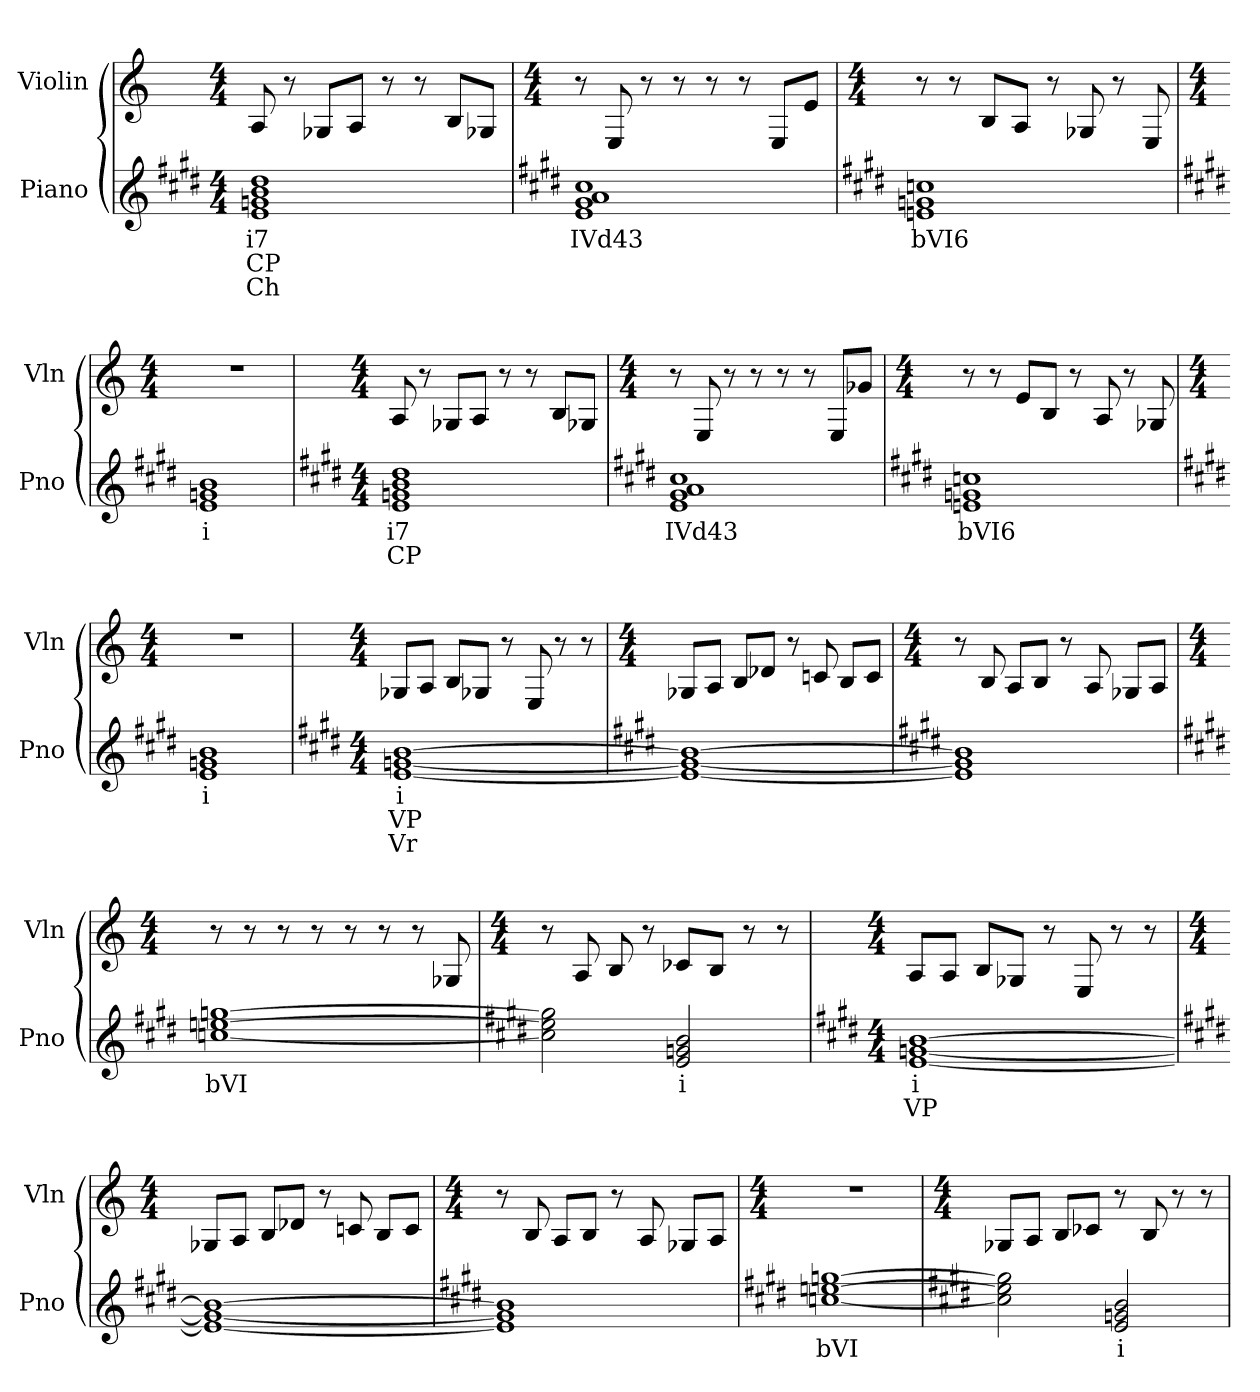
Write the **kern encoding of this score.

**kern	**text	**text	**text	**kern
*part2	*part2	*part2	*part2	*part1
*staff2	*staff2	*staff2	*staff2	*staff1
*I"Piano	*	*	*	*I"Violin
*I'Pno	*	*	*	*I'Vln
*k[f#c#g#d#]	*	*	*	*
*E:	*	*	*	*
*M4/4	*	*	*	*M4/4
=	=	=	=	=
1e 1gn 1b 1dd#	i7	CP	Ch	8A
.	.	.	.	8r
.	.	.	.	8G-XL
.	.	.	.	8AJ
.	.	.	.	8r
.	.	.	.	8r
.	.	.	.	8BL
.	.	.	.	8G-XJ
=	=	=	=	=
*k[f#c#g#d#]	*	*	*	*
*E:	*	*	*	*
*	*	*	*	*M4/4
1e 1g# 1a 1cc#	IVd43	.	.	8r
.	.	.	.	8E
.	.	.	.	8r
.	.	.	.	8r
.	.	.	.	8r
.	.	.	.	8r
.	.	.	.	8EL
.	.	.	.	8eJ
=	=	=	=	=
*k[f#c#g#d#]	*	*	*	*
*E:	*	*	*	*
*	*	*	*	*M4/4
1en 1gn 1ccn	bVI6	.	.	8r
.	.	.	.	8r
.	.	.	.	8BL
.	.	.	.	8AJ
.	.	.	.	8r
.	.	.	.	8G-X
.	.	.	.	8r
.	.	.	.	8E
=	=	=	=	=
*k[f#c#g#d#]	*	*	*	*
*E:	*	*	*	*
*	*	*	*	*M4/4
1e 1gn 1b	i	.	.	1r
=	=	=	=	=
*k[f#c#g#d#]	*	*	*	*
*E:	*	*	*	*
*M4/4	*	*	*	*M4/4
1e 1gn 1b 1dd#	i7	CP	.	8A
.	.	.	.	8r
.	.	.	.	8G-XL
.	.	.	.	8AJ
.	.	.	.	8r
.	.	.	.	8r
.	.	.	.	8BL
.	.	.	.	8G-XJ
=	=	=	=	=
*k[f#c#g#d#]	*	*	*	*
*E:	*	*	*	*
*	*	*	*	*M4/4
1e 1g# 1a 1cc#	IVd43	.	.	8r
.	.	.	.	8E
.	.	.	.	8r
.	.	.	.	8r
.	.	.	.	8r
.	.	.	.	8r
.	.	.	.	8EL
.	.	.	.	8g-XJ
=	=	=	=	=
*k[f#c#g#d#]	*	*	*	*
*E:	*	*	*	*
*	*	*	*	*M4/4
1en 1gn 1ccn	bVI6	.	.	8r
.	.	.	.	8r
.	.	.	.	8eL
.	.	.	.	8BJ
.	.	.	.	8r
.	.	.	.	8A
.	.	.	.	8r
.	.	.	.	8G-X
=	=	=	=	=
*k[f#c#g#d#]	*	*	*	*
*E:	*	*	*	*
*	*	*	*	*M4/4
1e 1gn 1b	i	.	.	1r
=	=	=	=	=
*k[f#c#g#d#]	*	*	*	*
*E:	*	*	*	*
*M4/4	*	*	*	*M4/4
[1e [1gn [1b	i	VP	Vr	8G-XL
.	.	.	.	8AJ
.	.	.	.	8BL
.	.	.	.	8G-XJ
.	.	.	.	8r
.	.	.	.	8E
.	.	.	.	8r
.	.	.	.	8r
=	=	=	=	=
*k[f#c#g#d#]	*	*	*	*
*E:	*	*	*	*
*	*	*	*	*M4/4
1e_ 1gn_ 1b_	.	.	.	8G-XL
.	.	.	.	8AJ
.	.	.	.	8BL
.	.	.	.	8d-XJ
.	.	.	.	8r
.	.	.	.	8cn
.	.	.	.	8BL
.	.	.	.	8cJ
=	=	=	=	=
*k[f#c#g#d#]	*	*	*	*
*E:	*	*	*	*
*	*	*	*	*M4/4
1e] 1gn] 1b]	.	.	.	8r
.	.	.	.	8B
.	.	.	.	8AL
.	.	.	.	8BJ
.	.	.	.	8r
.	.	.	.	8A
.	.	.	.	8G-XL
.	.	.	.	8AJ
=	=	=	=	=
*k[f#c#g#d#]	*	*	*	*
*E:	*	*	*	*
*	*	*	*	*M4/4
[1ccn [1een [1ggn	bVI	.	.	8r
.	.	.	.	8r
.	.	.	.	8r
.	.	.	.	8r
.	.	.	.	8r
.	.	.	.	8r
.	.	.	.	8r
.	.	.	.	8G-X
=	=	=	=	=
*k[f#c#g#d#]	*	*	*	*
*E:	*	*	*	*
*	*	*	*	*M4/4
2ccn] 2een] 2ggn]	.	.	.	8r
.	.	.	.	8A
.	.	.	.	8B
.	.	.	.	8r
2e 2gn 2b	i	.	.	8c-XL
.	.	.	.	8BJ
.	.	.	.	8r
.	.	.	.	8r
=	=	=	=	=
*k[f#c#g#d#]	*	*	*	*
*E:	*	*	*	*
*M4/4	*	*	*	*M4/4
[1e [1gn [1b	i	VP	.	8AL
.	.	.	.	8AJ
.	.	.	.	8BL
.	.	.	.	8G-XJ
.	.	.	.	8r
.	.	.	.	8E
.	.	.	.	8r
.	.	.	.	8r
=	=	=	=	=
*k[f#c#g#d#]	*	*	*	*
*E:	*	*	*	*
*	*	*	*	*M4/4
1e_ 1gn_ 1b_	.	.	.	8G-XL
.	.	.	.	8AJ
.	.	.	.	8BL
.	.	.	.	8d-XJ
.	.	.	.	8r
.	.	.	.	8cn
.	.	.	.	8BL
.	.	.	.	8cJ
=	=	=	=	=
*k[f#c#g#d#]	*	*	*	*
*E:	*	*	*	*
*	*	*	*	*M4/4
1e] 1gn] 1b]	.	.	.	8r
.	.	.	.	8B
.	.	.	.	8AL
.	.	.	.	8BJ
.	.	.	.	8r
.	.	.	.	8A
.	.	.	.	8G-XL
.	.	.	.	8AJ
=	=	=	=	=
*k[f#c#g#d#]	*	*	*	*
*E:	*	*	*	*
*	*	*	*	*M4/4
[1ccn [1een [1ggn	bVI	.	.	1r
=	=	=	=	=
*k[f#c#g#d#]	*	*	*	*
*E:	*	*	*	*
*	*	*	*	*M4/4
2ccn] 2een] 2ggn]	.	.	.	8G-XL
.	.	.	.	8AJ
.	.	.	.	8BL
.	.	.	.	8c-XJ
2e 2gn 2b	i	.	.	8r
.	.	.	.	8B
.	.	.	.	8r
.	.	.	.	8r
=	=	=	=	=
*-	*-	*-	*-	*-
